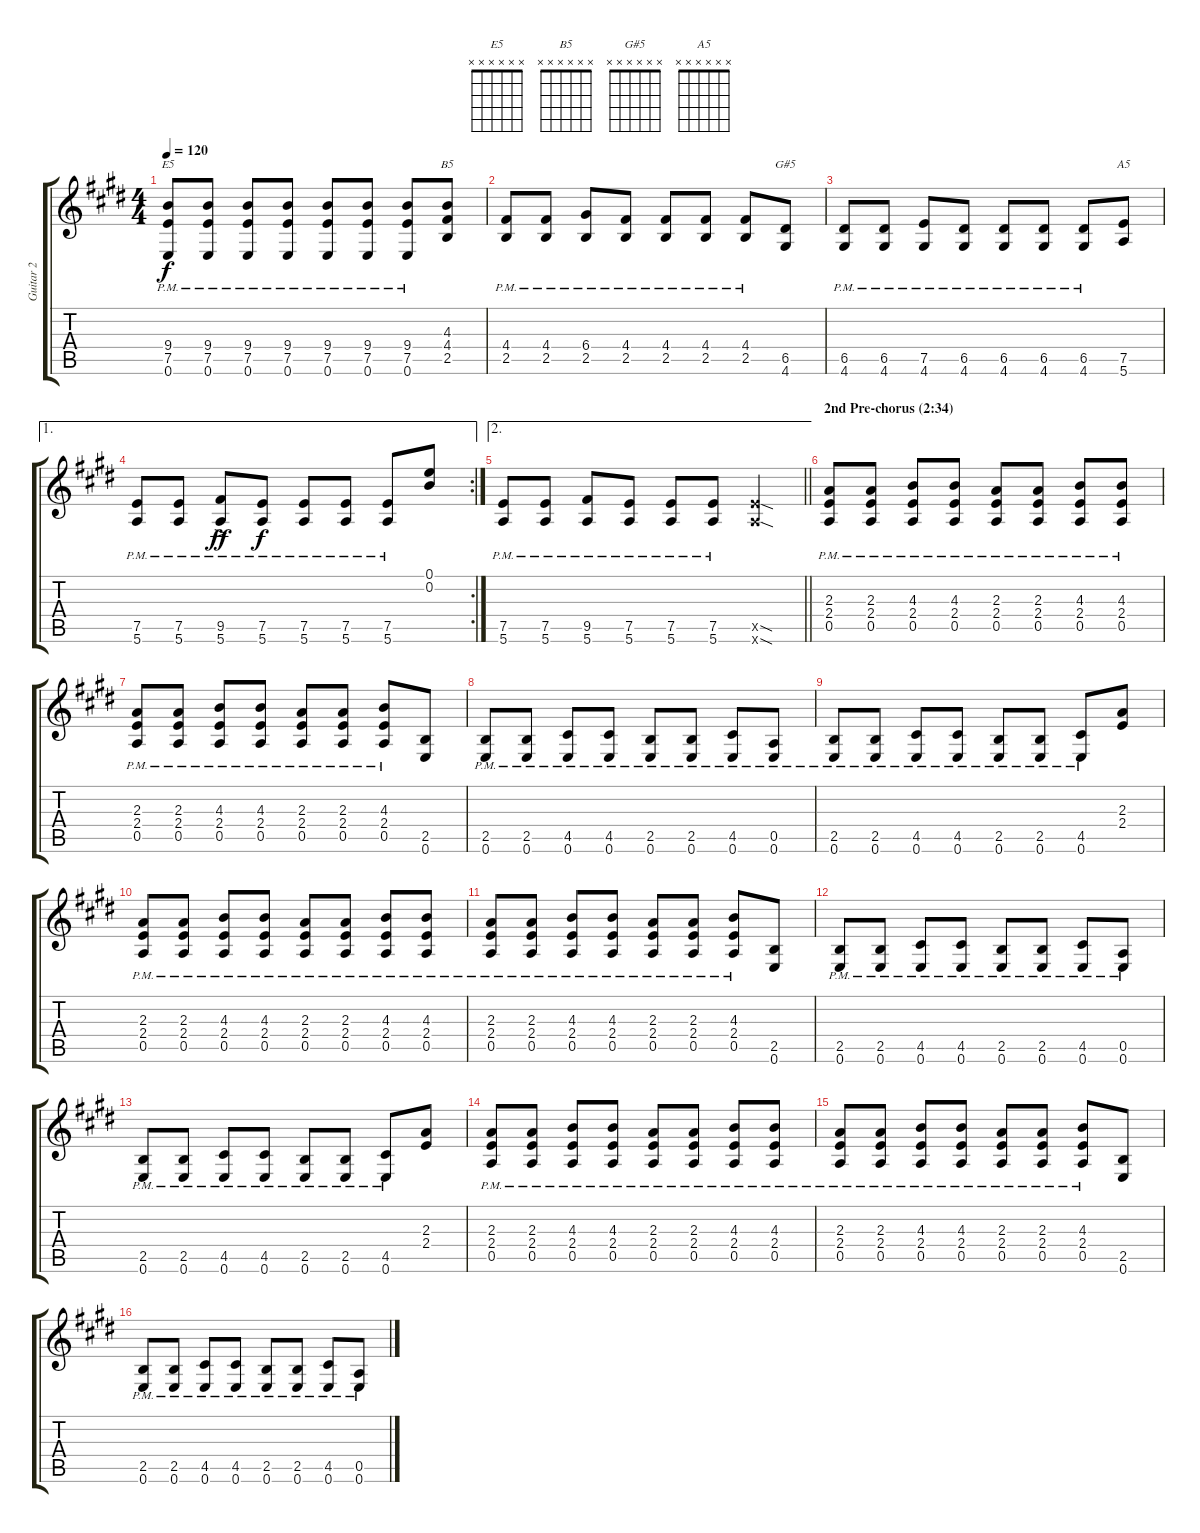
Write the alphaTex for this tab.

\track ("Guitar 2" "Guitar 2") {instrument distortionguitar}
\staff {score tabs}
\tuning (E4 B3 G3 D3 A2 E2) {hide}
\chord ("E5" x x x x x x)
\chord ("B5" x x x x x x)
\chord ("G#5" x x x x x x)
\chord ("A5" x x x x x x)
\ts (4 4)
\tempo 120
\clef g2
\ks e
(9.4{pm} 7.5{pm} 0.6{pm}).8{ch "E5" dy f} (9.4{pm} 7.5{pm} 0.6{pm}).8 (9.4{pm} 7.5{pm} 0.6{pm}).8 (9.4{pm} 7.5{pm} 0.6{pm}).8 (9.4{pm} 7.5{pm} 0.6{pm}).8 (9.4{pm} 7.5{pm} 0.6{pm}).8 (9.4{pm} 7.5{pm} 0.6{pm}).8 (4.3 4.4 2.5).8{ch "B5"} |
(4.4{pm} 2.5{pm}).8 (4.4{pm} 2.5{pm}).8 (6.4{pm} 2.5{pm}).8 (4.4{pm} 2.5{pm}).8 (4.4{pm} 2.5{pm}).8 (4.4{pm} 2.5{pm}).8 (4.4{pm} 2.5{pm}).8 (6.5 4.6).8{ch "G#5"} |
(6.5{pm} 4.6{pm}).8 (6.5{pm} 4.6{pm}).8 (7.5{pm} 4.6{pm}).8 (6.5{pm} 4.6{pm}).8 (6.5{pm} 4.6{pm}).8 (6.5{pm} 4.6{pm}).8 (6.5{pm} 4.6{pm}).8 (7.5 5.6).8{ch "A5"} |
\ae 1
\rc 2
(7.5{pm} 5.6{pm}).8 (7.5{pm} 5.6{pm}).8 (9.5{ac pm} 5.6{ac pm}).8{dy ff} (7.5{pm} 5.6{pm}).8{dy f} (7.5{pm} 5.6{pm}).8 (7.5{pm} 5.6{pm}).8 (7.5{pm} 5.6{pm}).8 (0.1 0.2).8 |
\ae 2
\barLineRight lightlight
(7.5{pm} 5.6{pm}).8 (7.5{pm} 5.6{pm}).8 (9.5{pm} 5.6{pm}).8 (7.5{pm} 5.6{pm}).8 (7.5{pm} 5.6{pm}).8 (7.5{pm} 5.6{pm}).8 (7.5{sod x} 5.6{sod x}).4 |
\section ("" "2nd Pre-chorus (2:34)")
(2.3{pm} 2.4{pm} 0.5{pm}).8 (2.3{pm} 2.4{pm} 0.5{pm}).8 (4.3{pm} 2.4{pm} 0.5{pm}).8 (4.3{pm} 2.4{pm} 0.5{pm}).8 (2.3{pm} 2.4{pm} 0.5{pm}).8 (2.3{pm} 2.4{pm} 0.5{pm}).8 (4.3{pm} 2.4{pm} 0.5{pm}).8 (4.3{pm} 2.4{pm} 0.5{pm}).8 |
(2.3{pm} 2.4{pm} 0.5{pm}).8 (2.3{pm} 2.4{pm} 0.5{pm}).8 (4.3{pm} 2.4{pm} 0.5{pm}).8 (4.3{pm} 2.4{pm} 0.5{pm}).8 (2.3{pm} 2.4{pm} 0.5{pm}).8 (2.3{pm} 2.4{pm} 0.5{pm}).8 (4.3{pm} 2.4{pm} 0.5{pm}).8 (2.5 0.6).8 |
(2.5{pm} 0.6{pm}).8 (2.5{pm} 0.6{pm}).8 (4.5{pm} 0.6{pm}).8 (4.5{pm} 0.6{pm}).8 (2.5{pm} 0.6{pm}).8 (2.5{pm} 0.6{pm}).8 (4.5{pm} 0.6{pm}).8 (0.5{pm} 0.6{pm}).8 |
(2.5{pm} 0.6{pm}).8 (2.5{pm} 0.6{pm}).8 (4.5{pm} 0.6{pm}).8 (4.5{pm} 0.6{pm}).8 (2.5{pm} 0.6{pm}).8 (2.5{pm} 0.6{pm}).8 (4.5{pm} 0.6{pm}).8 (2.3 2.4).8 |
(2.3{pm} 2.4{pm} 0.5{pm}).8 (2.3{pm} 2.4{pm} 0.5{pm}).8 (4.3{pm} 2.4{pm} 0.5{pm}).8 (4.3{pm} 2.4{pm} 0.5{pm}).8 (2.3{pm} 2.4{pm} 0.5{pm}).8 (2.3{pm} 2.4{pm} 0.5{pm}).8 (4.3{pm} 2.4{pm} 0.5{pm}).8 (4.3{pm} 2.4{pm} 0.5{pm}).8 |
(2.3{pm} 2.4{pm} 0.5{pm}).8 (2.3{pm} 2.4{pm} 0.5{pm}).8 (4.3{pm} 2.4{pm} 0.5{pm}).8 (4.3{pm} 2.4{pm} 0.5{pm}).8 (2.3{pm} 2.4{pm} 0.5{pm}).8 (2.3{pm} 2.4{pm} 0.5{pm}).8 (4.3{pm} 2.4{pm} 0.5{pm}).8 (2.5 0.6).8 |
(2.5{pm} 0.6{pm}).8 (2.5{pm} 0.6{pm}).8 (4.5{pm} 0.6{pm}).8 (4.5{pm} 0.6{pm}).8 (2.5{pm} 0.6{pm}).8 (2.5{pm} 0.6{pm}).8 (4.5{pm} 0.6{pm}).8 (0.5{pm} 0.6{pm}).8 |
(2.5{pm} 0.6{pm}).8 (2.5{pm} 0.6{pm}).8 (4.5{pm} 0.6{pm}).8 (4.5{pm} 0.6{pm}).8 (2.5{pm} 0.6{pm}).8 (2.5{pm} 0.6{pm}).8 (4.5{pm} 0.6{pm}).8 (2.3 2.4).8 |
(2.3{pm} 2.4{pm} 0.5{pm}).8 (2.3{pm} 2.4{pm} 0.5{pm}).8 (4.3{pm} 2.4{pm} 0.5{pm}).8 (4.3{pm} 2.4{pm} 0.5{pm}).8 (2.3{pm} 2.4{pm} 0.5{pm}).8 (2.3{pm} 2.4{pm} 0.5{pm}).8 (4.3{pm} 2.4{pm} 0.5{pm}).8 (4.3{pm} 2.4{pm} 0.5{pm}).8 |
(2.3{pm} 2.4{pm} 0.5{pm}).8 (2.3{pm} 2.4{pm} 0.5{pm}).8 (4.3{pm} 2.4{pm} 0.5{pm}).8 (4.3{pm} 2.4{pm} 0.5{pm}).8 (2.3{pm} 2.4{pm} 0.5{pm}).8 (2.3{pm} 2.4{pm} 0.5{pm}).8 (4.3{pm} 2.4{pm} 0.5{pm}).8 (2.5 0.6).8 |
(2.5{pm} 0.6{pm}).8 (2.5{pm} 0.6{pm}).8 (4.5{pm} 0.6{pm}).8 (4.5{pm} 0.6{pm}).8 (2.5{pm} 0.6{pm}).8 (2.5{pm} 0.6{pm}).8 (4.5{pm} 0.6{pm}).8 (0.5{pm} 0.6{pm}).8
